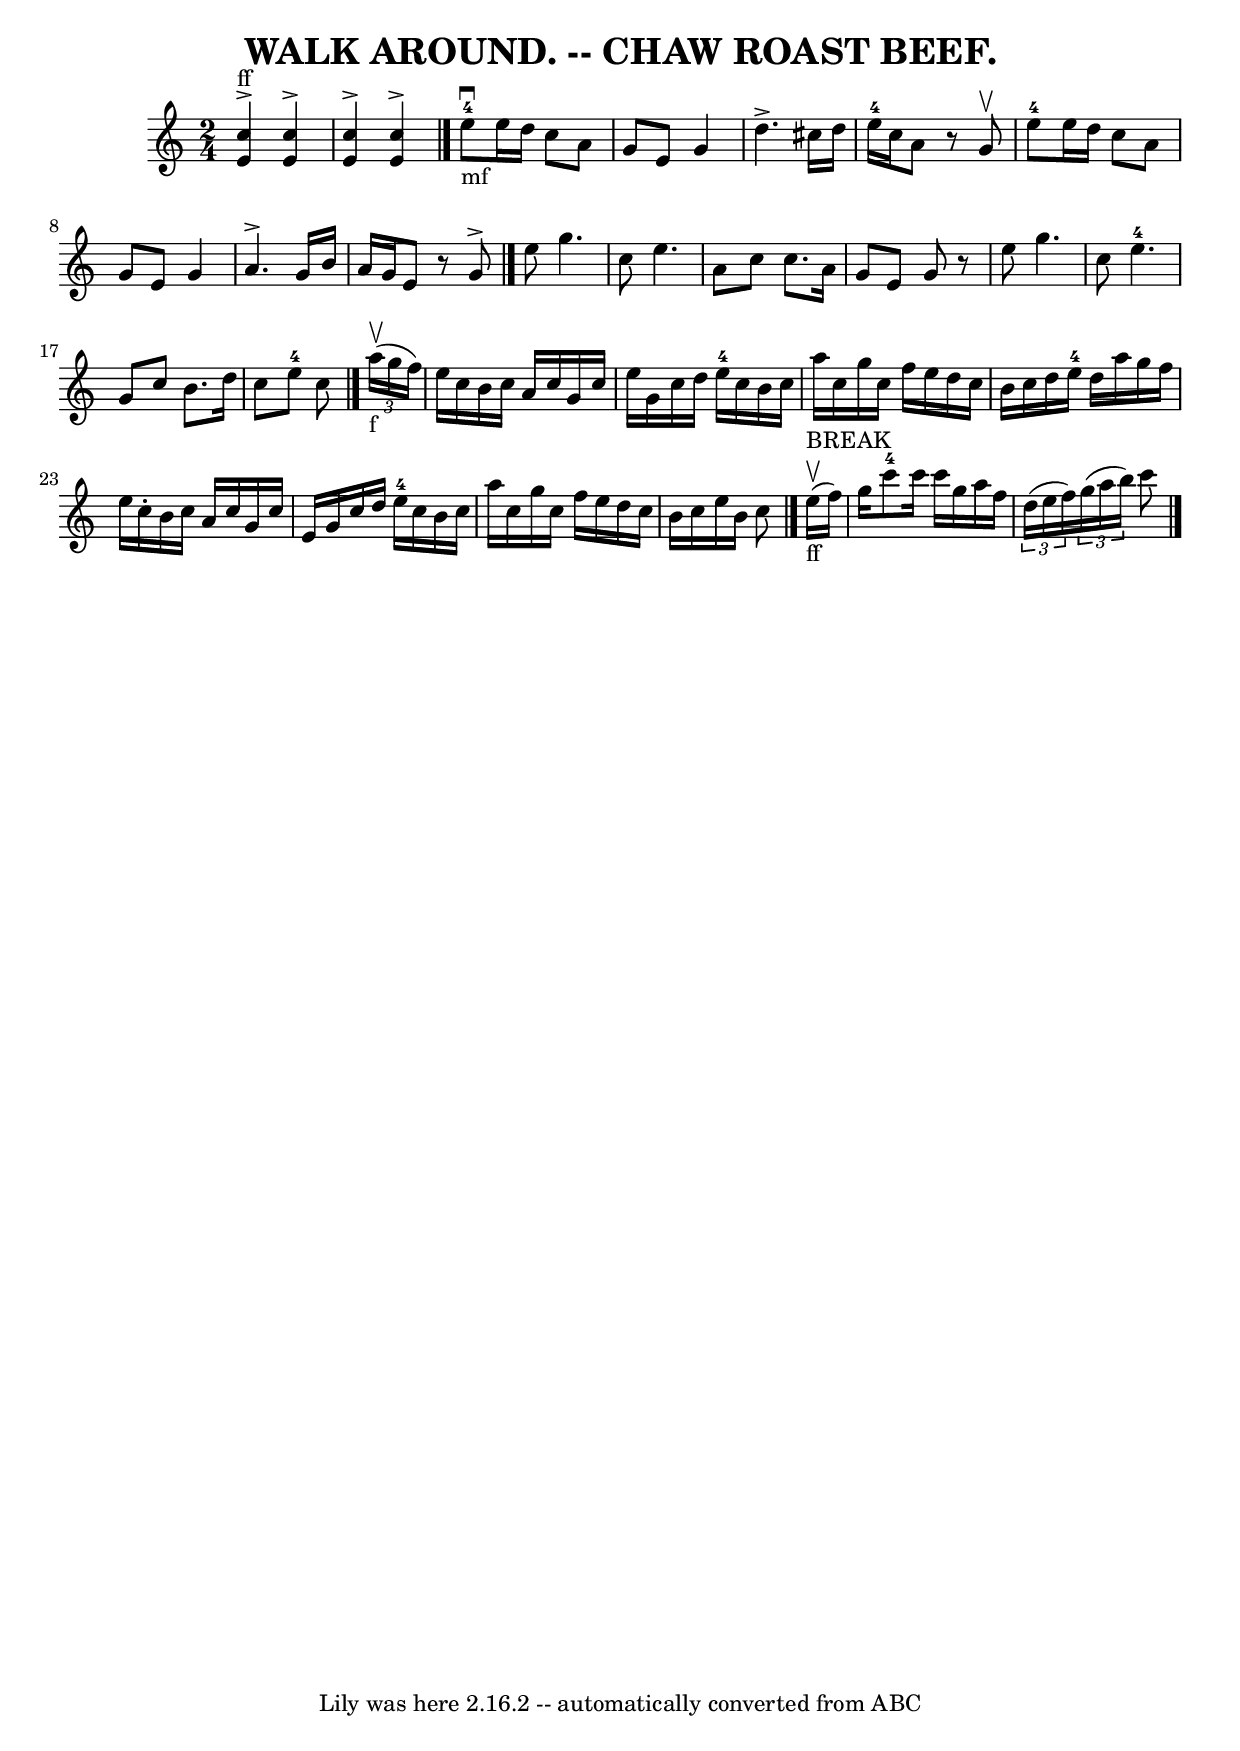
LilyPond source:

\version "2.16.2"
\include "Mammoth.ily"
\header {
  %% book = "Coles pg 26.3"
  crossRefNumber = "3"
  footnotes = ""
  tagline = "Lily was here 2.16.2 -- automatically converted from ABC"
  title = "WALK AROUND. -- CHAW ROAST BEEF."

}
voicedefault =  {


  \time 2/4 
  \key c \major
  << e'4^"ff"^\accent c''4   >>   << e'4 
				     ^\accent c''4   >>   |
  << e'4^\accent c''4   >>   << e'4 
				^\accent c''4   >>   \bar "|." e''8-4_"mf"^\downbow e''16    
  d''16 c''8 a'8    |
  g'8 e'8 g'4    |
  d''4. ^\accent cis''16 d''16    |
  e''16-4 c''16 a'8    r8   
  g'8^\upbow   |
  e''8-4 e''16 d''16 c''8 a'8    
  |
  g'8 e'8 g'4    |
  a'4.^\accent g'16 b'16    
  |
  a'16 g'16 e'8    r8 g'8^\accent   \bar "|." e''8    
  g''4.    |
  c''8 e''4.    |
  a'8 c''8 c''8. a'16    
  |
  g'8 e'8 g'8    r8   |
  e''8 g''4.    |
  
  c''8 e''4.-4   |
  g'8 c''8 b'8. d''16    |
  c''8 
  e''8-4 c''8    \bar "|."     \times 2/3 { a''16_"f"(^\upbow g''16  
					    f''16) 
					  }   |
  e''16 c''16 b'16 c''16 a'16 c''16    
  g'16 c''16    |
  e''16 g'16 c''16 d''16 e''16-4   
  c''16 b'16 c''16    |
  a''16 c''16 g''16 c''16 f''16  
  e''16 d''16 c''16    |
  b'16 c''16 d''16 e''16-4   
  d''16 a''16 g''16 f''16    |
  e''16 c''16 -. b'16    
  c''16 a'16 c''16 g'16 c''16    |
  e'16 g'16 c''16    
  d''16 e''16-4 c''16 b'16 c''16    |
  a''16 c''16    
  g''16 c''16 f''16 e''16 d''16 c''16    |
  b'16 c''16  
  e''16 b'16 c''8    \bar "|." e''16^"BREAK"_"ff"(^\upbow   
  f''16)   |
  g''16 c'''8-4 c'''16 c'''16 g''16 a''16 
  f''16    |
  \times 2/3 { d''16 (e''16 f''16) 
	     }   
  \times 2/3 { g''16 (a''16 b''16) 
	     } c'''8    \bar "|."   

}

\score{
  <<

    \context Staff="default"
    {
      \voicedefault 
      
    }

  >>
  \layout {
    
  }
  \midi {
  }

}
